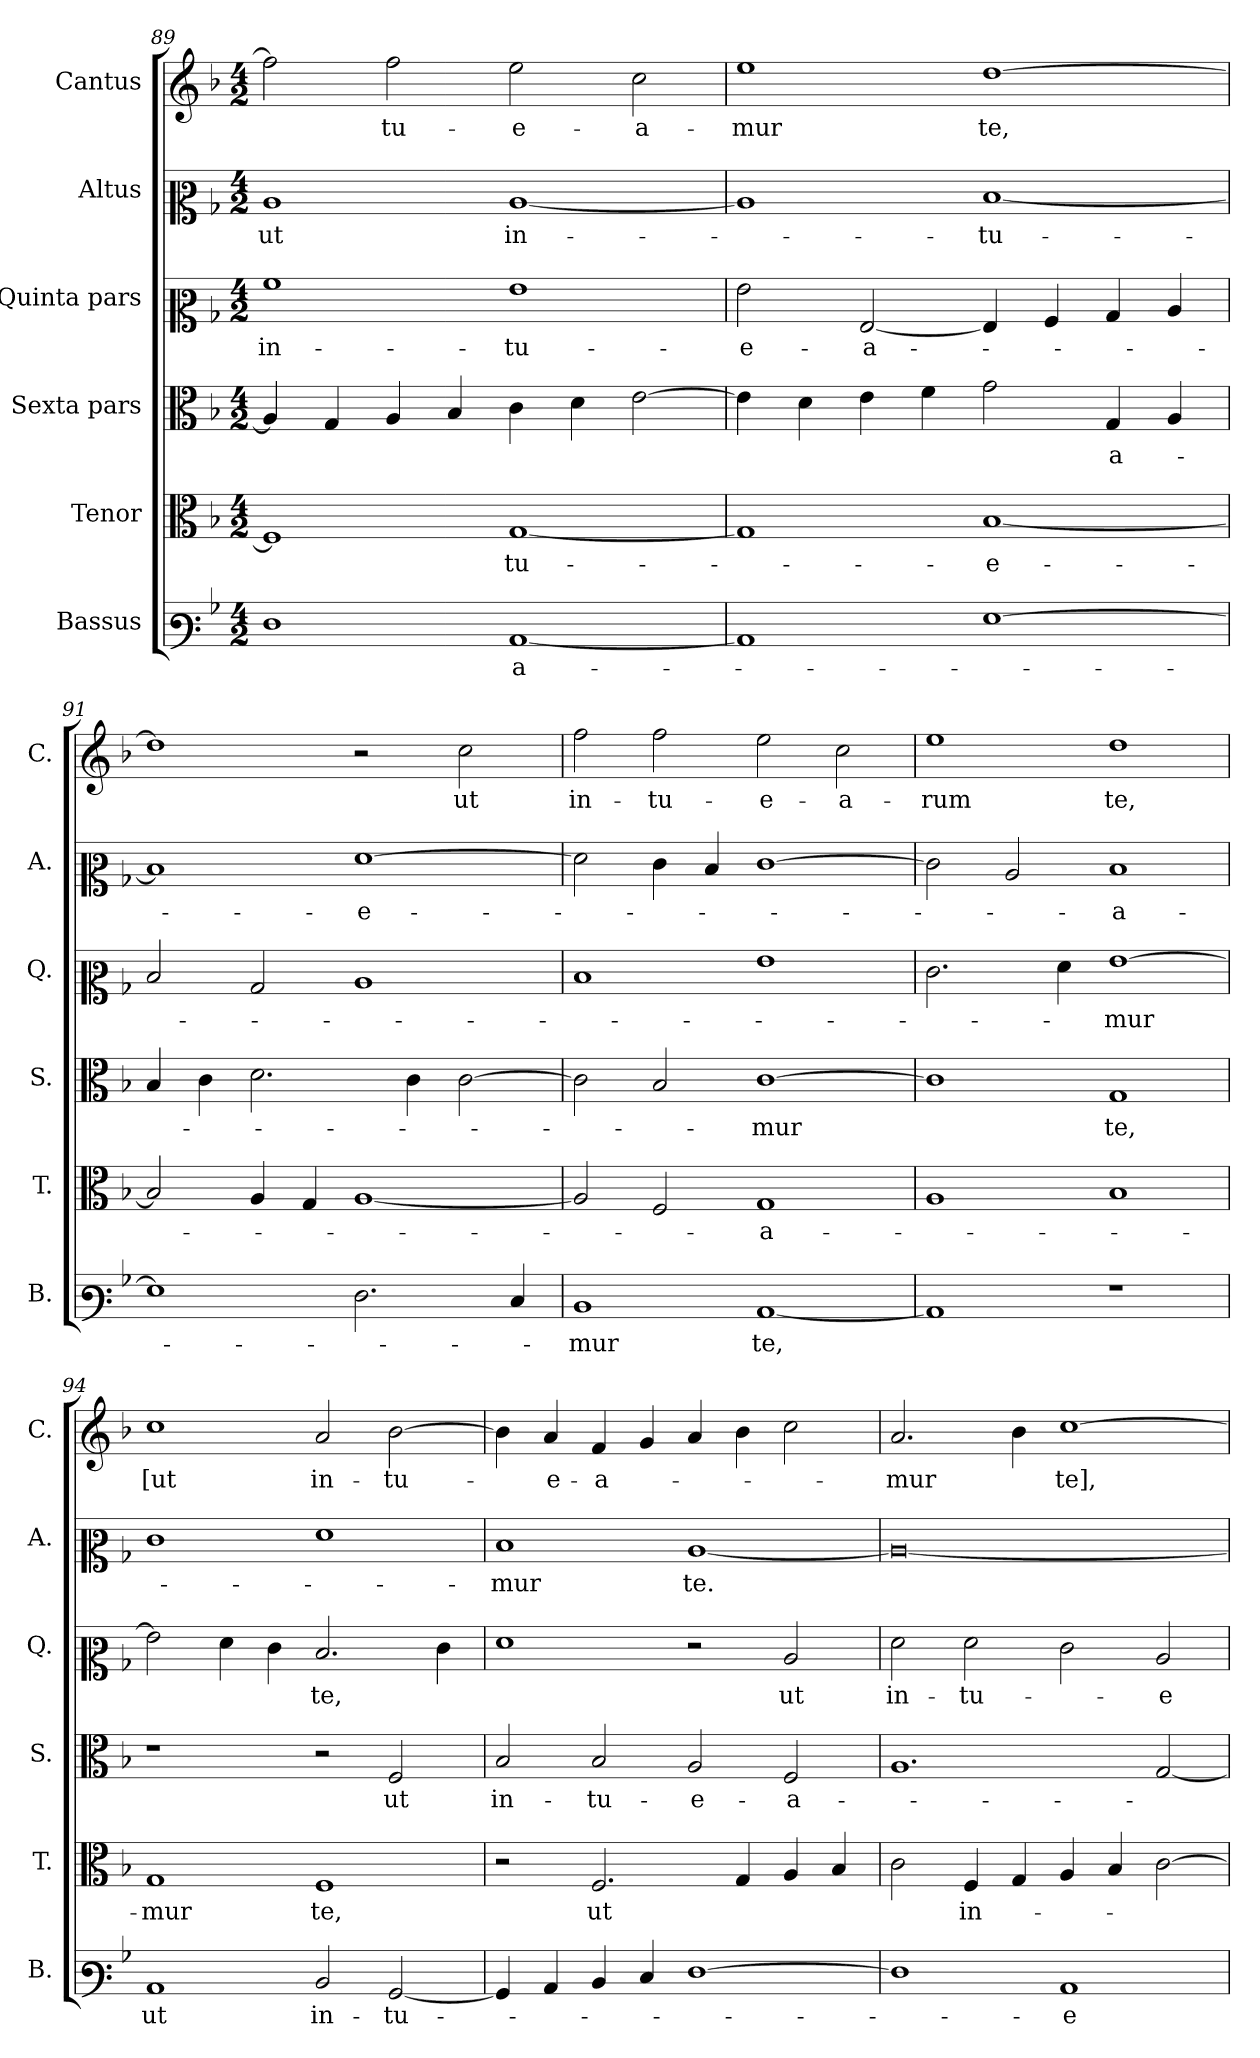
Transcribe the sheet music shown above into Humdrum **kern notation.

**kern	**text	**kern	**text	**kern	**text	**kern	**text	**kern	**text	**kern	**text
*part6	*part6	*part5	*part5	*part4	*part4	*part3	*part3	*part2	*part2	*part1	*part1
*staff6	*staff6	*staff5	*staff5	*staff4	*staff4	*staff3	*staff3	*staff2	*staff2	*staff1	*staff1
*I"Bassus	*	*I"Tenor	*	*I"Sexta pars	*	*I"Quinta pars	*	*I"Altus	*	*I"Cantus	*
*I'B.	*	*I'T.	*	*I'S.	*	*I'Q.	*	*I'A.	*	*I'C.	*
*clefF3	*	*clefC3	*	*clefC3	*	*clefC2	*	*clefC2	*	*clefG2	*
*k[b-]	*	*k[b-]	*	*k[b-]	*	*k[b-]	*	*k[b-]	*	*k[b-]	*
*M4/2	*	*M4/2	*	*M4/2	*	*M4/2	*	*M4/2	*	*M4/2	*
=89	=89	=89	=89	=89	=89	=89	=89	=89	=89	=89	=89
!	!	!	!	!	!	!	!LO:LY:b	!	!LO:LY:b	!	!
1F	.	1F]	.	4A/]	.	1a	in-	1c	ut	2ff\]	.
.	.	.	.	4G/	.	.	.	.	.	.	.
!	!	!	!	!	!	!	!	!	!	!	!LO:LY:b
.	.	.	.	4A/	.	.	.	.	.	2ff\	-tu-
.	.	.	.	4B-/	.	.	.	.	.	.	.
!	!LO:LY:b	!	!LO:LY:b	!	!	!	!LO:LY:b	!	!LO:LY:b	!	!LO:LY:b
[1C	-a-	[1G	-tu-	4c\	.	1g	-tu-	[1c	in-	2ee\	-e-
.	.	.	.	4d\	.	.	.	.	.	.	.
!	!	!	!	!	!	!	!	!	!	!	!LO:LY:b
.	.	.	.	[2e\	.	.	.	.	.	2cc\	-a-
=90	=90	=90	=90	=90	=90	=90	=90	=90	=90	=90	=90
!	!	!	!	!	!	!	!LO:LY:b	!	!	!	!LO:LY:b
1C]	.	1G]	.	4e\]	.	2g\	-e-	1c]	.	1ee	mur
.	.	.	.	4d\	.	.	.	.	.	.	.
!	!	!	!	!	!	!	!LO:LY:b	!	!	!	!
.	.	.	.	4e\	.	[2G/	-a-	.	.	.	.
.	.	.	.	4f\	.	.	.	.	.	.	.
!	!	!	!LO:LY:b	!	!	!	!	!	!LO:LY:b	!	!LO:LY:b
[1G	.	[1B-	-e-	2g\	.	4G/]	.	[1d	-tu-	[1dd	te,
.	.	.	.	.	.	4A/	.	.	.	.	.
!	!	!	!	!	!LO:LY:b	!	!	!	!	!	!
.	.	.	.	4G/	-a-	4B-/	.	.	.	.	.
.	.	.	.	4A/	.	4c/	.	.	.	.	.
=91	=91	=91	=91	=91	=91	=91	=91	=91	=91	=91	=91
1G]	.	2B-/]	.	4B-/	.	2d/	.	1d]	.	1dd]	.
.	.	.	.	4c\	.	.	.	.	.	.	.
.	.	4A/	.	2.d\	.	2B-/	.	.	.	.	.
.	.	4G/	.	.	.	.	.	.	.	.	.
!	!	!	!	!	!	!	!	!	!LO:LY:b	!	!
2.F\	.	[1A	.	.	.	1c	.	[1f	-e-	2r	.
.	.	.	.	4c\	.	.	.	.	.	.	.
!	!	!	!	!	!	!	!	!	!	!	!LO:LY:b
.	.	.	.	[2c\	.	.	.	.	.	2cc\	ut
4E/	.	.	.	.	.	.	.	.	.	.	.
!!LO:PB:g=z
=92	=92	=92	=92	=92	=92	=92	=92	=92	=92	=92	=92
!	!LO:LY:b	!	!	!	!	!	!	!	!	!	!LO:LY:b
1D	-mur	2A/]	.	2c\]	.	1d	.	2f\]	.	2ff\	in-
!	!	!	!	!	!	!	!	!	!	!	!LO:LY:b
.	.	2F/	.	2B-/	.	.	.	4e\	.	2ff\	-tu-
.	.	.	.	.	.	.	.	4d/	.	.	.
!	!LO:LY:b	!	!LO:LY:b	!	!LO:LY:b	!	!	!	!	!	!LO:LY:b
[1C	te,	1G	-a-	[1c	-mur	1g	.	[1e	.	2ee\	-e-
!	!	!	!	!	!	!	!	!	!	!	!LO:LY:b
.	.	.	.	.	.	.	.	.	.	2cc\	-a-
=93	=93	=93	=93	=93	=93	=93	=93	=93	=93	=93	=93
!	!	!	!	!	!	!	!	!	!	!	!LO:LY:b
1C]	.	1A	.	1c]	.	2.e\	.	2e\]	.	1ee	-rum
.	.	.	.	.	.	.	.	2c/	.	.	.
.	.	.	.	.	.	4f\	.	.	.	.	.
!	!	!	!	!	!LO:LY:b	!	!LO:LY:b	!	!LO:LY:b	!	!LO:LY:b
1r	.	1B-	.	1G	te,	[1g	-mur	1d	-a-	1dd	te,
=94	=94	=94	=94	=94	=94	=94	=94	=94	=94	=94	=94
!	!LO:LY:b	!	!LO:LY:b	!	!	!	!	!	!	!	!LO:LY:b
1C	ut	1G	-mur	1r	.	2g\]	.	1e	.	1cc	[ut
.	.	.	.	.	.	4f\	.	.	.	.	.
.	.	.	.	.	.	4e\	.	.	.	.	.
!	!LO:LY:b	!	!LO:LY:b	!	!	!	!LO:LY:b	!	!	!	!LO:LY:b
2D/	in-	1F	te,	2r	.	2.d/	te,	1f	.	2a/	in-
!	!LO:LY:b	!	!	!	!LO:LY:b	!	!	!	!	!	!LO:LY:b
[2BB-/	-tu-	.	.	2F/	ut	.	.	.	.	[2b-\	-tu-
.	.	.	.	.	.	4e\	.	.	.	.	.
=95	=95	=95	=95	=95	=95	=95	=95	=95	=95	=95	=95
!	!	!	!	!	!LO:LY:b	!	!	!	!LO:LY:b	!	!
4BB-/]	.	2r	.	2B-/	in-	1f	.	1d	-mur	4b-\]	.
!	!	!	!	!	!	!	!	!	!	!	!LO:LY:b
4C/	.	.	.	.	.	.	.	.	.	4a/	-e-
!	!	!	!LO:LY:b	!	!LO:LY:b	!	!	!	!	!	!LO:LY:b
4D/	.	2.F/	ut	2B-/	-tu-	.	.	.	.	4f/	-a-
4E/	.	.	.	.	.	.	.	.	.	4g/	.
!	!	!	!	!	!LO:LY:b	!	!	!	!LO:LY:b	!	!
[1F	.	.	.	2A/	-e-	2r	.	[1c	te.	4a/	.
.	.	4G/	.	.	.	.	.	.	.	4b-\	.
!	!	!	!	!	!LO:LY:b	!	!LO:LY:b	!	!	!	!
.	.	4A/	.	2F/	-a-	2c/	ut	.	.	2cc\	.
.	.	4B-/	.	.	.	.	.	.	.	.	.
=96	=96	=96	=96	=96	=96	=96	=96	=96	=96	=96	=96
!	!	!	!	!	!	!	!LO:LY:b	!	!	!	!LO:LY:b
1F]	.	2c\	.	1.A	.	2f\	in-	0c_	.	2.a/	-mur
!	!	!	!LO:LY:b	!	!	!	!LO:LY:b	!	!	!	!
.	.	4F/	in-	.	.	2f\	-tu-	.	.	.	.
.	.	4G/	.	.	.	.	.	.	.	4b-\	.
!	!LO:LY:b	!	!	!	!	!	!	!	!	!	!LO:LY:b
1C	-e-	4A/	.	.	.	2e\	.	.	.	[1cc	te],
.	.	4B-/	.	.	.	.	.	.	.	.	.
!	!	!	!	!	!	!	!LO:LY:b	!	!	!	!
.	.	[2c\	.	[2G/	.	2c/	-e-	.	.	.	.
=	=	=	=	=	=	=	=	=	=	=	=
*-	*-	*-	*-	*-	*-	*-	*-	*-	*-	*-	*-
